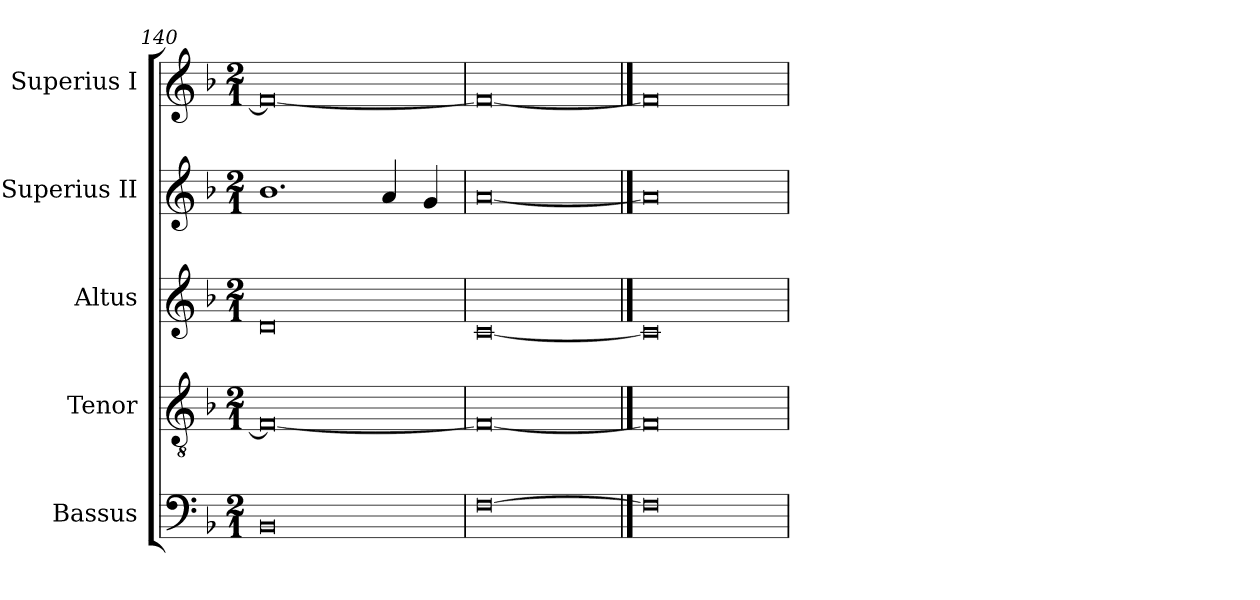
**kern	**kern	**kern	**kern	**kern
*part5	*part4	*part3	*part2	*part1
*staff5	*staff4	*staff3	*staff2	*staff1
*I"Bassus	*I"Tenor	*I"Altus	*I"Superius II	*I"Superius I
*I'B	*I'T	*I'A	*I'S. II	*I'S. I
*clefF4	*clefGv2	*clefG2	*clefG2	*clefG2
*k[b-]	*k[b-]	*k[b-]	*k[b-]	*k[b-]
*F:	*F:	*F:	*F:	*F:
*M2/1	*M2/1	*M2/1	*M2/1	*M2/1
=140	=140	=140	=140	=140
0BB-	0F_	0d	1.b-	0f_
.	.	.	4a	.
.	.	.	4g	.
=141	=141	=141	=141	=141
[0F	0F_	[0c	[0a	0f_
==142	==142	==142	==142	==142
0F]	0F]	0c]	0a]	0f]
=	=	=	=	=
*-	*-	*-	*-	*-
